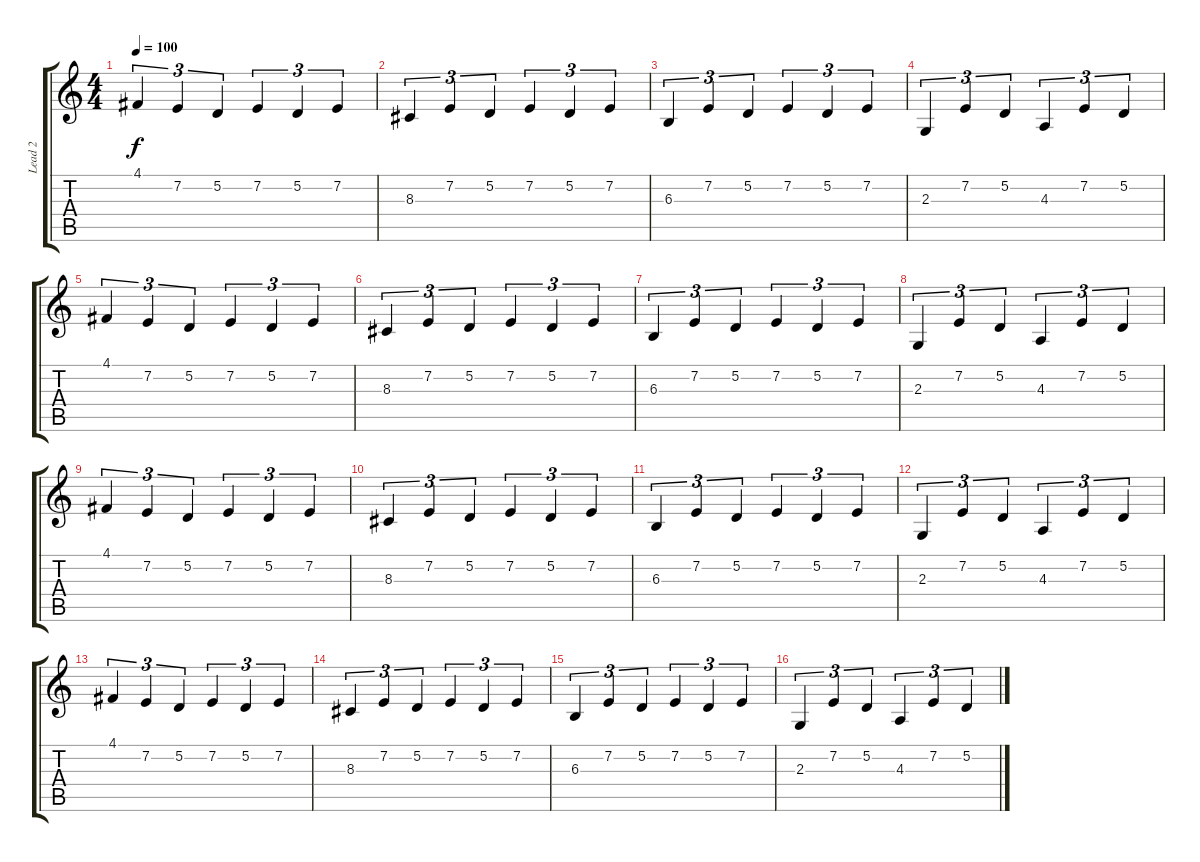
\track ("Lead 2" "Lead 2") {instrument fx5brightness}
\staff {score tabs}
\tuning (D4 A3 F3 C3 G2 D2) {hide}
\ts (4 4)
\tempo 100
\clef g2
\ks c
4.1.4{tu (3 2) dy f instrument fx5brightness} 7.2.4{tu (3 2)} 5.2.4{tu (3 2)} 7.2.4{tu (3 2)} 5.2.4{tu (3 2)} 7.2.4{tu (3 2)} |
8.3.4{tu (3 2)} 7.2.4{tu (3 2)} 5.2.4{tu (3 2)} 7.2.4{tu (3 2)} 5.2.4{tu (3 2)} 7.2.4{tu (3 2)} |
6.3.4{tu (3 2)} 7.2.4{tu (3 2)} 5.2.4{tu (3 2)} 7.2.4{tu (3 2)} 5.2.4{tu (3 2)} 7.2.4{tu (3 2)} |
2.3.4{tu (3 2)} 7.2.4{tu (3 2)} 5.2.4{tu (3 2)} 4.3.4{tu (3 2)} 7.2.4{tu (3 2)} 5.2.4{tu (3 2)} |
4.1.4{tu (3 2) instrument fx5brightness} 7.2.4{tu (3 2)} 5.2.4{tu (3 2)} 7.2.4{tu (3 2)} 5.2.4{tu (3 2)} 7.2.4{tu (3 2)} |
8.3.4{tu (3 2)} 7.2.4{tu (3 2)} 5.2.4{tu (3 2)} 7.2.4{tu (3 2)} 5.2.4{tu (3 2)} 7.2.4{tu (3 2)} |
6.3.4{tu (3 2)} 7.2.4{tu (3 2)} 5.2.4{tu (3 2)} 7.2.4{tu (3 2)} 5.2.4{tu (3 2)} 7.2.4{tu (3 2)} |
2.3.4{tu (3 2)} 7.2.4{tu (3 2)} 5.2.4{tu (3 2)} 4.3.4{tu (3 2)} 7.2.4{tu (3 2)} 5.2.4{tu (3 2)} |
4.1.4{tu (3 2) instrument fx5brightness} 7.2.4{tu (3 2)} 5.2.4{tu (3 2)} 7.2.4{tu (3 2)} 5.2.4{tu (3 2)} 7.2.4{tu (3 2)} |
8.3.4{tu (3 2)} 7.2.4{tu (3 2)} 5.2.4{tu (3 2)} 7.2.4{tu (3 2)} 5.2.4{tu (3 2)} 7.2.4{tu (3 2)} |
6.3.4{tu (3 2)} 7.2.4{tu (3 2)} 5.2.4{tu (3 2)} 7.2.4{tu (3 2)} 5.2.4{tu (3 2)} 7.2.4{tu (3 2)} |
2.3.4{tu (3 2)} 7.2.4{tu (3 2)} 5.2.4{tu (3 2)} 4.3.4{tu (3 2)} 7.2.4{tu (3 2)} 5.2.4{tu (3 2)} |
4.1.4{tu (3 2) instrument fx5brightness} 7.2.4{tu (3 2)} 5.2.4{tu (3 2)} 7.2.4{tu (3 2)} 5.2.4{tu (3 2)} 7.2.4{tu (3 2)} |
8.3.4{tu (3 2)} 7.2.4{tu (3 2)} 5.2.4{tu (3 2)} 7.2.4{tu (3 2)} 5.2.4{tu (3 2)} 7.2.4{tu (3 2)} |
6.3.4{tu (3 2)} 7.2.4{tu (3 2)} 5.2.4{tu (3 2)} 7.2.4{tu (3 2)} 5.2.4{tu (3 2)} 7.2.4{tu (3 2)} |
2.3.4{tu (3 2)} 7.2.4{tu (3 2)} 5.2.4{tu (3 2)} 4.3.4{tu (3 2)} 7.2.4{tu (3 2)} 5.2.4{tu (3 2)}
